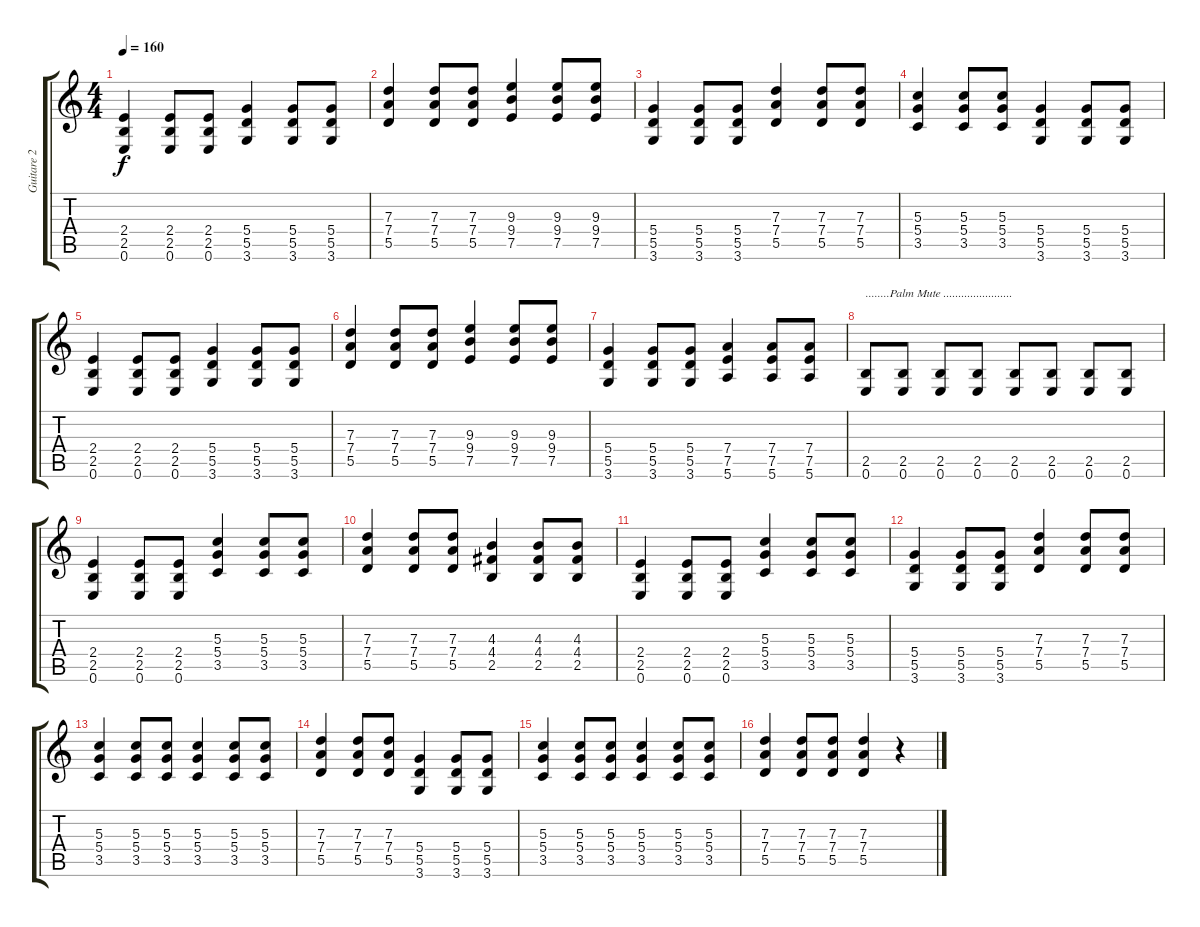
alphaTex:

\track ("Guitare 2" "Guitare 2") {instrument distortionguitar}
\staff {score tabs}
\tuning (E4 B3 G3 D3 A2 E2) {hide}
\ts (4 4)
\tempo 160
\clef g2
\ks c
(2.4 2.5 0.6).4{dy f} (2.4 2.5 0.6).8 (2.4 2.5 0.6).8 (5.4 5.5 3.6).4 (5.4 5.5 3.6).8 (5.4 5.5 3.6).8 |
(7.3 7.4 5.5).4 (7.3 7.4 5.5).8 (7.3 7.4 5.5).8 (9.3 9.4 7.5).4 (9.3 9.4 7.5).8 (9.3 9.4 7.5).8 |
(5.4 5.5 3.6).4 (5.4 5.5 3.6).8 (5.4 5.5 3.6).8 (7.3 7.4 5.5).4 (7.3 7.4 5.5).8 (7.3 7.4 5.5).8 |
(5.3 5.4 3.5).4 (5.3 5.4 3.5).8 (5.3 5.4 3.5).8 (5.4 5.5 3.6).4 (5.4 5.5 3.6).8 (5.4 5.5 3.6).8 |
(2.4 2.5 0.6).4 (2.4 2.5 0.6).8 (2.4 2.5 0.6).8 (5.4 5.5 3.6).4 (5.4 5.5 3.6).8 (5.4 5.5 3.6).8 |
(7.3 7.4 5.5).4 (7.3 7.4 5.5).8 (7.3 7.4 5.5).8 (9.3 9.4 7.5).4 (9.3 9.4 7.5).8 (9.3 9.4 7.5).8 |
(5.4 5.5 3.6).4 (5.4 5.5 3.6).8 (5.4 5.5 3.6).8 (7.4 7.5 5.6).4 (7.4 7.5 5.6).8 (7.4 7.5 5.6).8 |
(2.5 0.6).8{txt "........Palm Mute ......................."} (2.5 0.6).8 (2.5 0.6).8 (2.5 0.6).8 (2.5 0.6).8 (2.5 0.6).8 (2.5 0.6).8 (2.5 0.6).8 |
(2.4 2.5 0.6).4 (2.4 2.5 0.6).8 (2.4 2.5 0.6).8 (5.3 5.4 3.5).4 (5.3 5.4 3.5).8 (5.3 5.4 3.5).8 |
(7.3 7.4 5.5).4 (7.3 7.4 5.5).8 (7.3 7.4 5.5).8 (4.3 4.4 2.5).4 (4.3 4.4 2.5).8 (4.3 4.4 2.5).8 |
(2.4 2.5 0.6).4 (2.4 2.5 0.6).8 (2.4 2.5 0.6).8 (5.3 5.4 3.5).4 (5.3 5.4 3.5).8 (5.3 5.4 3.5).8 |
(5.4 5.5 3.6).4 (5.4 5.5 3.6).8 (5.4 5.5 3.6).8 (7.3 7.4 5.5).4 (7.3 7.4 5.5).8 (7.3 7.4 5.5).8 |
(5.3 5.4 3.5).4 (5.3 5.4 3.5).8 (5.3 5.4 3.5).8 (5.3 5.4 3.5).4 (5.3 5.4 3.5).8 (5.3 5.4 3.5).8 |
(7.3 7.4 5.5).4 (7.3 7.4 5.5).8 (7.3 7.4 5.5).8 (5.4 5.5 3.6).4 (5.4 5.5 3.6).8 (5.4 5.5 3.6).8 |
(5.3 5.4 3.5).4 (5.3 5.4 3.5).8 (5.3 5.4 3.5).8 (5.3 5.4 3.5).4 (5.3 5.4 3.5).8 (5.3 5.4 3.5).8 |
(7.3 7.4 5.5).4 (7.3 7.4 5.5).8 (7.3 7.4 5.5).8 (7.3 7.4 5.5).4 r.4
